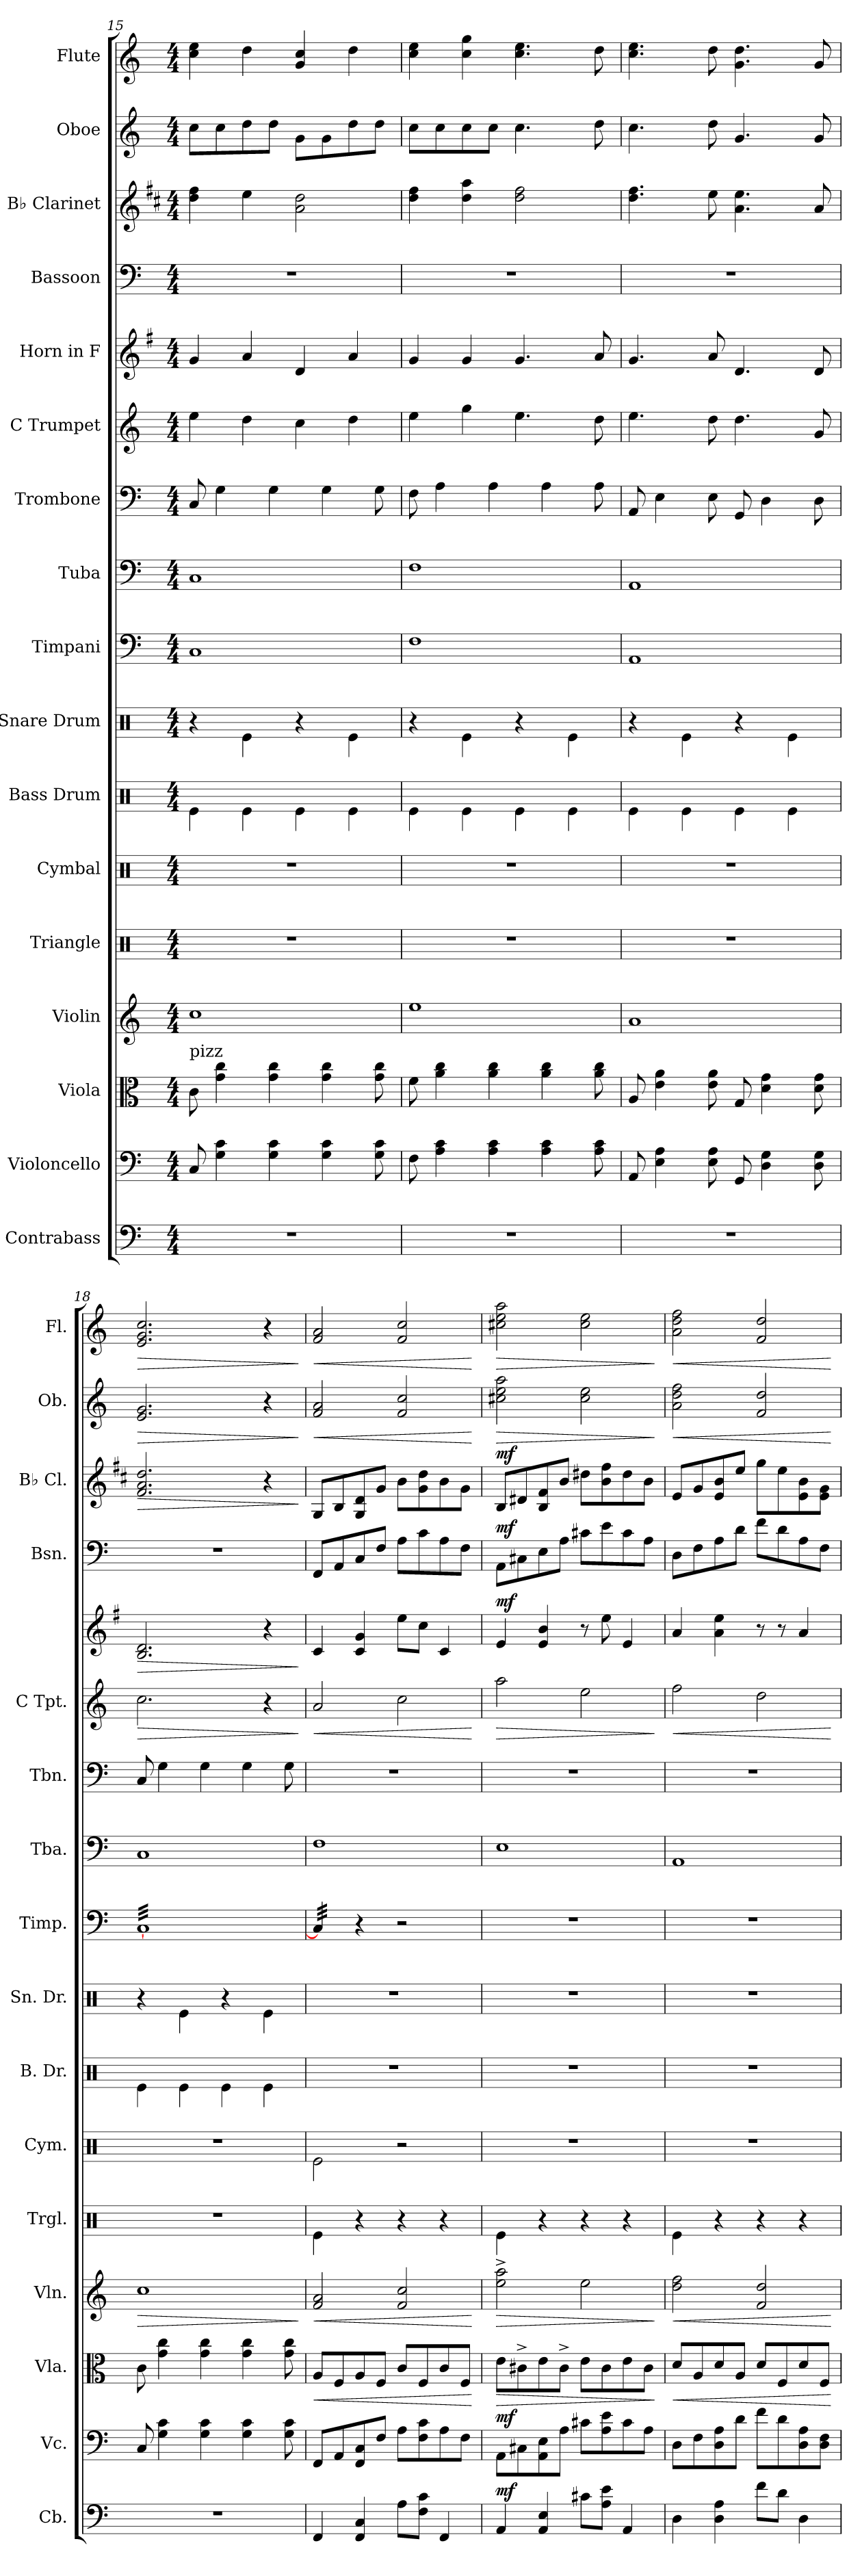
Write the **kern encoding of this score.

**kern	**dynam	**kern	**dynam	**kern	**dynam	**kern	**dynam	**kern	**kern	**kern	**kern	**kern	**kern	**kern	**kern	**dynam	**kern	**dynam	**kern	**dynam	**kern	**dynam	**kern	**dynam	**kern	**dynam
*part17	*part17	*part16	*part16	*part15	*part15	*part14	*part14	*part13	*part12	*part11	*part10	*part9	*part8	*part7	*part6	*part6	*part5	*part5	*part4	*part4	*part3	*part3	*part2	*part2	*part1	*part1
*staff17	*staff17	*staff16	*staff16	*staff15	*staff15	*staff14	*staff14	*staff13	*staff12	*staff11	*staff10	*staff9	*staff8	*staff7	*staff6	*staff6	*staff5	*staff5	*staff4	*staff4	*staff3	*staff3	*staff2	*staff2	*staff1	*staff1
*I"Contrabass	*	*I"Violoncello	*	*I"Viola	*	*I"Violin	*	*I"Triangle	*I"Cymbal	*I"Bass Drum	*I"Snare Drum	*I"Timpani	*I"Tuba	*I"Trombone	*I"C Trumpet	*	*I"Horn in F	*	*I"Bassoon	*	*I"B♭ Clarinet	*	*I"Oboe	*	*I"Flute	*
*I'Cb.	*	*I'Vc.	*	*I'Vla.	*	*I'Vln.	*	*I'Trgl.	*I'Cym.	*I'B. Dr.	*I'Sn. Dr.	*I'Timp.	*I'Tba.	*I'Tbn.	*I'C Tpt.	*	*	*	*I'Bsn.	*	*I'B♭ Cl.	*	*I'Ob.	*	*I'Fl.	*
*clefF4	*	*clefF4	*	*clefC3	*	*clefG2	*	*clefX	*clefX	*clefX	*clefX	*clefF4	*clefF4	*clefF4	*clefG2	*	*clefG2	*	*clefF4	*	*clefG2	*	*clefG2	*	*clefG2	*
*ITrd7c12	*	*	*	*	*	*	*	*	*	*	*	*	*	*	*	*	*ITrd4c7	*	*	*	*ITrd1c2	*	*	*	*	*
*k[]	*	*k[]	*	*k[]	*	*k[]	*	*k[]	*k[]	*k[]	*k[]	*k[]	*k[]	*k[]	*k[]	*	*k[]	*	*k[]	*	*k[]	*	*k[]	*	*k[]	*
*M4/4	*	*M4/4	*	*M4/4	*	*M4/4	*	*M4/4	*M4/4	*M4/4	*M4/4	*M4/4	*M4/4	*M4/4	*M4/4	*	*M4/4	*	*M4/4	*	*M4/4	*	*M4/4	*	*M4/4	*
=15	=15	=15	=15	=15	=15	=15	=15	=15	=15	=15	=15	=15	=15	=15	=15	=15	=15	=15	=15	=15	=15	=15	=15	=15	=15	=15
!	!	!	!	!LO:TX:a:t=pizz	!	!	!	!	!	!	!	!	!	!	!	!	!	!	!	!	!	!	!	!	!	!
1r	.	8C/	.	8c\	.	1cc	.	1r	1r	4Re\	4r	1C	1C	8C/	4ee\	.	4c/	.	1r	.	4cc\ 4ee\	.	8cc\L	.	4cc\ 4ee\	.
.	.	4G\ 4c\	.	4g\ 4cc\	.	.	.	.	.	.	.	.	.	4G\	.	.	.	.	.	.	.	.	8cc\	.	.	.
.	.	.	.	.	.	.	.	.	.	4Re\	4Re\	.	.	.	4dd\	.	4d/	.	.	.	4dd\	.	8dd\	.	4dd\	.
.	.	4G\ 4c\	.	4g\ 4cc\	.	.	.	.	.	.	.	.	.	4G\	.	.	.	.	.	.	.	.	8dd\J	.	.	.
.	.	.	.	.	.	.	.	.	.	4Re\	4r	.	.	.	4cc\	.	4G/	.	.	.	2g\ 2cc\	.	8g\L	.	4g/ 4cc/	.
.	.	4G\ 4c\	.	4g\ 4cc\	.	.	.	.	.	.	.	.	.	4G\	.	.	.	.	.	.	.	.	8g\	.	.	.
.	.	.	.	.	.	.	.	.	.	4Re\	4Re\	.	.	.	4dd\	.	4d/	.	.	.	.	.	8dd\	.	4dd\	.
.	.	8G\ 8c\	.	8g\ 8cc\	.	.	.	.	.	.	.	.	.	8G\	.	.	.	.	.	.	.	.	8dd\J	.	.	.
!!LO:PB:g=z
=16	=16	=16	=16	=16	=16	=16	=16	=16	=16	=16	=16	=16	=16	=16	=16	=16	=16	=16	=16	=16	=16	=16	=16	=16	=16	=16
1r	.	8F\	.	8f\	.	1ee	.	1r	1r	4Re\	4r	1F	1F	8F\	4ee\	.	4c/	.	1r	.	4cc\ 4ee\	.	8cc\L	.	4cc\ 4ee\	.
.	.	4A\ 4c\	.	4a\ 4cc\	.	.	.	.	.	.	.	.	.	4A\	.	.	.	.	.	.	.	.	8cc\	.	.	.
.	.	.	.	.	.	.	.	.	.	4Re\	4Re\	.	.	.	4gg\	.	4c/	.	.	.	4cc\ 4gg\	.	8cc\	.	4cc\ 4gg\	.
.	.	4A\ 4c\	.	4a\ 4cc\	.	.	.	.	.	.	.	.	.	4A\	.	.	.	.	.	.	.	.	8cc\J	.	.	.
.	.	.	.	.	.	.	.	.	.	4Re\	4r	.	.	.	4.ee\	.	4.c/	.	.	.	2cc\ 2ee\	.	4.cc\	.	4.cc\ 4.ee\	.
.	.	4A\ 4c\	.	4a\ 4cc\	.	.	.	.	.	.	.	.	.	4A\	.	.	.	.	.	.	.	.	.	.	.	.
.	.	.	.	.	.	.	.	.	.	4Re\	4Re\	.	.	.	.	.	.	.	.	.	.	.	.	.	.	.
.	.	8A\ 8c\	.	8a\ 8cc\	.	.	.	.	.	.	.	.	.	8A\	8dd\	.	8d/	.	.	.	.	.	8dd\	.	8dd\	.
=17	=17	=17	=17	=17	=17	=17	=17	=17	=17	=17	=17	=17	=17	=17	=17	=17	=17	=17	=17	=17	=17	=17	=17	=17	=17	=17
1r	.	8AA/	.	8A/	.	1a	.	1r	1r	4Re\	4r	1AA	1AA	8AA/	4.ee\	.	4.c/	.	1r	.	4.cc\ 4.ee\	.	4.cc\	.	4.cc\ 4.ee\	.
.	.	4E\ 4A\	.	4e\ 4a\	.	.	.	.	.	.	.	.	.	4E\	.	.	.	.	.	.	.	.	.	.	.	.
.	.	.	.	.	.	.	.	.	.	4Re\	4Re\	.	.	.	.	.	.	.	.	.	.	.	.	.	.	.
.	.	8E\ 8A\	.	8e\ 8a\	.	.	.	.	.	.	.	.	.	8E\	8dd\	.	8d/	.	.	.	8dd\	.	8dd\	.	8dd\	.
.	.	8GG/	.	8G/	.	.	.	.	.	4Re\	4r	.	.	8GG/	4.dd\	.	4.G/	.	.	.	4.g\ 4.dd\	.	4.g/	.	4.g\ 4.dd\	.
.	.	4D\ 4G\	.	4d\ 4g\	.	.	.	.	.	.	.	.	.	4D\	.	.	.	.	.	.	.	.	.	.	.	.
.	.	.	.	.	.	.	.	.	.	4Re\	4Re\	.	.	.	.	.	.	.	.	.	.	.	.	.	.	.
.	.	8D\ 8G\	.	8d\ 8g\	.	.	.	.	.	.	.	.	.	8D\	8g/	.	8G/	.	.	.	8g/	.	8g/	.	8g/	.
=18	=18	=18	=18	=18	=18	=18	=18	=18	=18	=18	=18	=18	=18	=18	=18	=18	=18	=18	=18	=18	=18	=18	=18	=18	=18	=18
!	!	!	!	!	!	!	!LO:HP:b	!	!	!	!	!	!	!	!	!LO:HP:b	!	!LO:HP:b	!	!	!	!LO:HP:b	!	!LO:HP:b	!	!LO:HP:b
*	*	*	*	*	*	*	*	*	*	*	*	*tremolo	*	*	*	*	*	*	*	*	*	*	*	*	*	*
1r	.	8C/	.	8c\	.	1cc	>	1r	1r	4Re\	4r	[32CLLL	1C	8C/	2.cc\	>	2.E/ 2.G/	>	1r	.	2.e/ 2.g/ 2.cc/	>	2.e/ 2.g/	>	2.e/ 2.g/ 2.cc/	>
.	.	.	.	.	.	.	.	.	.	.	.	32C	.	.	.	.	.	.	.	.	.	.	.	.	.	.
.	.	.	.	.	.	.	.	.	.	.	.	32C	.	.	.	.	.	.	.	.	.	.	.	.	.	.
.	.	.	.	.	.	.	.	.	.	.	.	32C	.	.	.	.	.	.	.	.	.	.	.	.	.	.
.	.	4G\ 4c\	.	4g\ 4cc\	.	.	.	.	.	.	.	32C	.	4G\	.	.	.	.	.	.	.	.	.	.	.	.
.	.	.	.	.	.	.	.	.	.	.	.	32C	.	.	.	.	.	.	.	.	.	.	.	.	.	.
.	.	.	.	.	.	.	.	.	.	.	.	32C	.	.	.	.	.	.	.	.	.	.	.	.	.	.
.	.	.	.	.	.	.	.	.	.	.	.	32C	.	.	.	.	.	.	.	.	.	.	.	.	.	.
.	.	.	.	.	.	.	.	.	.	4Re\	4Re\	32C	.	.	.	.	.	.	.	.	.	.	.	.	.	.
.	.	.	.	.	.	.	.	.	.	.	.	32C	.	.	.	.	.	.	.	.	.	.	.	.	.	.
.	.	.	.	.	.	.	.	.	.	.	.	32C	.	.	.	.	.	.	.	.	.	.	.	.	.	.
.	.	.	.	.	.	.	.	.	.	.	.	32C	.	.	.	.	.	.	.	.	.	.	.	.	.	.
.	.	4G\ 4c\	.	4g\ 4cc\	.	.	.	.	.	.	.	32C	.	4G\	.	.	.	.	.	.	.	.	.	.	.	.
.	.	.	.	.	.	.	.	.	.	.	.	32C	.	.	.	.	.	.	.	.	.	.	.	.	.	.
.	.	.	.	.	.	.	.	.	.	.	.	32C	.	.	.	.	.	.	.	.	.	.	.	.	.	.
.	.	.	.	.	.	.	.	.	.	.	.	32C	.	.	.	.	.	.	.	.	.	.	.	.	.	.
.	.	.	.	.	.	.	.	.	.	4Re\	4r	32C	.	.	.	.	.	.	.	.	.	.	.	.	.	.
.	.	.	.	.	.	.	.	.	.	.	.	32C	.	.	.	.	.	.	.	.	.	.	.	.	.	.
.	.	.	.	.	.	.	.	.	.	.	.	32C	.	.	.	.	.	.	.	.	.	.	.	.	.	.
.	.	.	.	.	.	.	.	.	.	.	.	32C	.	.	.	.	.	.	.	.	.	.	.	.	.	.
.	.	4G\ 4c\	.	4g\ 4cc\	.	.	.	.	.	.	.	32C	.	4G\	.	.	.	.	.	.	.	.	.	.	.	.
.	.	.	.	.	.	.	.	.	.	.	.	32C	.	.	.	.	.	.	.	.	.	.	.	.	.	.
.	.	.	.	.	.	.	.	.	.	.	.	32C	.	.	.	.	.	.	.	.	.	.	.	.	.	.
.	.	.	.	.	.	.	.	.	.	.	.	32C	.	.	.	.	.	.	.	.	.	.	.	.	.	.
.	.	.	.	.	.	.	.	.	.	4Re\	4Re\	32C	.	.	4r	.	4r	.	.	.	4r	.	4r	.	4r	.
.	.	.	.	.	.	.	.	.	.	.	.	32C	.	.	.	.	.	.	.	.	.	.	.	.	.	.
.	.	.	.	.	.	.	.	.	.	.	.	32C	.	.	.	.	.	.	.	.	.	.	.	.	.	.
.	.	.	.	.	.	.	.	.	.	.	.	32C	.	.	.	.	.	.	.	.	.	.	.	.	.	.
.	.	8G\ 8c\	.	8g\ 8cc\	.	.	.	.	.	.	.	32C	.	8G\	.	.	.	.	.	.	.	.	.	.	.	.
.	.	.	.	.	.	.	.	.	.	.	.	32C	.	.	.	.	.	.	.	.	.	.	.	.	.	.
.	.	.	.	.	.	.	.	.	.	.	.	32C	.	.	.	.	.	.	.	.	.	.	.	.	.	.
.	.	.	.	.	.	.	.	.	.	.	.	32CJJJ	.	.	.	.	.	.	.	.	.	.	.	.	.	.
.	.	.	.	.	.	.	]	.	.	.	.	.	.	.	.	]	.	]	.	.	.	]	.	]	.	]
=19	=19	=19	=19	=19	=19	=19	=19	=19	=19	=19	=19	=19	=19	=19	=19	=19	=19	=19	=19	=19	=19	=19	=19	=19	=19	=19
!	!	!	!	!	!LO:HP:b	!	!LO:HP:b	!	!	!	!	!	!	!	!	!LO:HP:b	!	!	!	!	!	!	!	!LO:HP:b	!	!LO:HP:b
4FFF/	.	8FF/L	.	8A/L	<	2f/ 2a/	<	4Re\	2Re\	1r	1r	32C/]LLL	1F	1r	2a/	<	4F/	.	8FF/L	.	8F/L	.	2f/ 2a/	<	2f/ 2a/	<
.	.	.	.	.	.	.	.	.	.	.	.	32C/	.	.	.	.	.	.	.	.	.	.	.	.	.	.
.	.	.	.	.	.	.	.	.	.	.	.	32C/	.	.	.	.	.	.	.	.	.	.	.	.	.	.
.	.	.	.	.	.	.	.	.	.	.	.	32C/	.	.	.	.	.	.	.	.	.	.	.	.	.	.
.	.	8AA/	.	8F/	.	.	.	.	.	.	.	32C/	.	.	.	.	.	.	8AA/	.	8A/	.	.	.	.	.
.	.	.	.	.	.	.	.	.	.	.	.	32C/	.	.	.	.	.	.	.	.	.	.	.	.	.	.
.	.	.	.	.	.	.	.	.	.	.	.	32C/	.	.	.	.	.	.	.	.	.	.	.	.	.	.
.	.	.	.	.	.	.	.	.	.	.	.	32C/JJJ	.	.	.	.	.	.	.	.	.	.	.	.	.	.
*	*	*	*	*	*	*	*	*	*	*	*	*Xtremolo	*	*	*	*	*	*	*	*	*	*	*	*	*	*
4FFF/ 4CC/	.	8FF/ 8C/	.	8A/	.	.	.	4r	.	.	.	4r	.	.	.	.	4F/ 4c/	.	8C/	.	8F/ 8c/	.	.	.	.	.
.	.	8F/J	.	8F/J	.	.	.	.	.	.	.	.	.	.	.	.	.	.	8F/J	.	8f/J	.	.	.	.	.
8AA\L	.	8A\L	.	8c/L	.	2f/ 2cc/	.	4r	2r	.	.	2r	.	.	2cc\	.	8a\L	.	8A\L	.	8a\L	.	2f/ 2cc/	.	2f/ 2cc/	.
8FF\ 8C\J	.	8F\ 8c\	.	8F/	.	.	.	.	.	.	.	.	.	.	.	.	8f\J	.	8c\	.	8f\ 8cc\	.	.	.	.	.
4FFF/	.	8A\	.	8c/	.	.	.	4r	.	.	.	.	.	.	.	.	4F/	.	8A\	.	8a\	.	.	.	.	.
.	.	8F\J	.	8F/J	.	.	.	.	.	.	.	.	.	.	.	.	.	.	8F\J	.	8f\J	.	.	.	.	.
.	.	.	.	.	[	.	[	.	.	.	.	.	.	.	.	[	.	.	.	.	.	.	.	[	.	[
=20	=20	=20	=20	=20	=20	=20	=20	=20	=20	=20	=20	=20	=20	=20	=20	=20	=20	=20	=20	=20	=20	=20	=20	=20	=20	=20
!	!LO:DY:a	!	!LO:DY:a	!	!LO:HP:b	!	!LO:HP:b	!	!	!	!	!	!	!	!	!LO:HP:b	!	!LO:DY:a	!	!LO:DY:a	!	!LO:DY:a	!	!LO:HP:b	!	!LO:HP:b
4AAA/	mf	8AA\L	mf	8e\L	>	2ee\^ 2aa\^	>	4Re\	1r	1r	1r	1r	1E	1r	2aa\	>	4A/	mf	8AA\L	mf	8A/L	mf	2cc#X\ 2ee\ 2aa\	>	2cc#X\ 2ee\ 2aa\	>
.	.	8C#X\	.	8c#X^\	.	.	.	.	.	.	.	.	.	.	.	.	.	.	8C#X\	.	8c#X/	.	.	.	.	.
4AAA/ 4EE/	.	8AA\ 8E\	.	8e\	.	.	.	4r	.	.	.	.	.	.	.	.	4A/ 4e/	.	8E\	.	8A/ 8e/	.	.	.	.	.
.	.	8A\J	.	8c#^\J	.	.	.	.	.	.	.	.	.	.	.	.	.	.	8A\J	.	8a/J	.	.	.	.	.
8C#X\L	.	8c#X\L	.	8e\L	.	2ee\	.	4r	.	.	.	.	.	.	2ee\	.	8r	.	8c#X\L	.	8cc#X\L	.	2cc#\ 2ee\	.	2cc#\ 2ee\	.
8AA\ 8E\J	.	8A\ 8e\	.	8c#\	.	.	.	.	.	.	.	.	.	.	.	.	8a\	.	8e\	.	8a\ 8ee\	.	.	.	.	.
4AAA/	.	8c#\	.	8e\	.	.	.	4r	.	.	.	.	.	.	.	.	4A/	.	8c#\	.	8cc#\	.	.	.	.	.
.	.	8A\J	.	8c#\J	.	.	.	.	.	.	.	.	.	.	.	.	.	.	8A\J	.	8a\J	.	.	.	.	.
.	.	.	.	.	]	.	]	.	.	.	.	.	.	.	.	]	.	.	.	.	.	.	.	]	.	]
!!LO:PB:g=z
=21	=21	=21	=21	=21	=21	=21	=21	=21	=21	=21	=21	=21	=21	=21	=21	=21	=21	=21	=21	=21	=21	=21	=21	=21	=21	=21
!	!	!	!	!	!LO:HP:b	!	!LO:HP:b	!	!	!	!	!	!	!	!	!LO:HP:b	!	!	!	!	!	!	!	!LO:HP:b	!	!LO:HP:b
4DD\	.	8D\L	.	8d/L	<	2dd\ 2ff\	<	4Re\	1r	1r	1r	1r	1AA	1r	2ff\	<	4d/	.	8D\L	.	8d/L	.	2a\ 2dd\ 2ff\	<	2a\ 2dd\ 2ff\	<
.	.	8F\	.	8A/	.	.	.	.	.	.	.	.	.	.	.	.	.	.	8F\	.	8f/	.	.	.	.	.
4DD\ 4AA\	.	8D\ 8A\	.	8d/	.	.	.	4r	.	.	.	.	.	.	.	.	4d\ 4a\	.	8A\	.	8d/ 8a/	.	.	.	.	.
.	.	8d\J	.	8A/J	.	.	.	.	.	.	.	.	.	.	.	.	.	.	8d\J	.	8dd/J	.	.	.	.	.
8F\L	.	8f\L	.	8d/L	.	2f/ 2dd/	.	4r	.	.	.	.	.	.	2dd\	.	8r	.	8f\L	.	8ff\L	.	2f/ 2dd/	.	2f/ 2dd/	.
8D\J	.	8d\	.	8F/	.	.	.	.	.	.	.	.	.	.	.	.	8r	.	8d\	.	8dd\	.	.	.	.	.
4DD\	.	8D\ 8A\	.	8d/	.	.	.	4r	.	.	.	.	.	.	.	.	4d/	.	8A\	.	8d\ 8a\	.	.	.	.	.
.	.	8D\ 8F\J	.	8F/J	.	.	.	.	.	.	.	.	.	.	.	.	.	.	8F\J	.	8d\ 8f\J	.	.	.	.	.
.	.	.	.	.	[	.	[	.	.	.	.	.	.	.	.	[	.	.	.	.	.	.	.	[	.	[
=	=	=	=	=	=	=	=	=	=	=	=	=	=	=	=	=	=	=	=	=	=	=	=	=	=	=
*-	*-	*-	*-	*-	*-	*-	*-	*-	*-	*-	*-	*-	*-	*-	*-	*-	*-	*-	*-	*-	*-	*-	*-	*-	*-	*-
